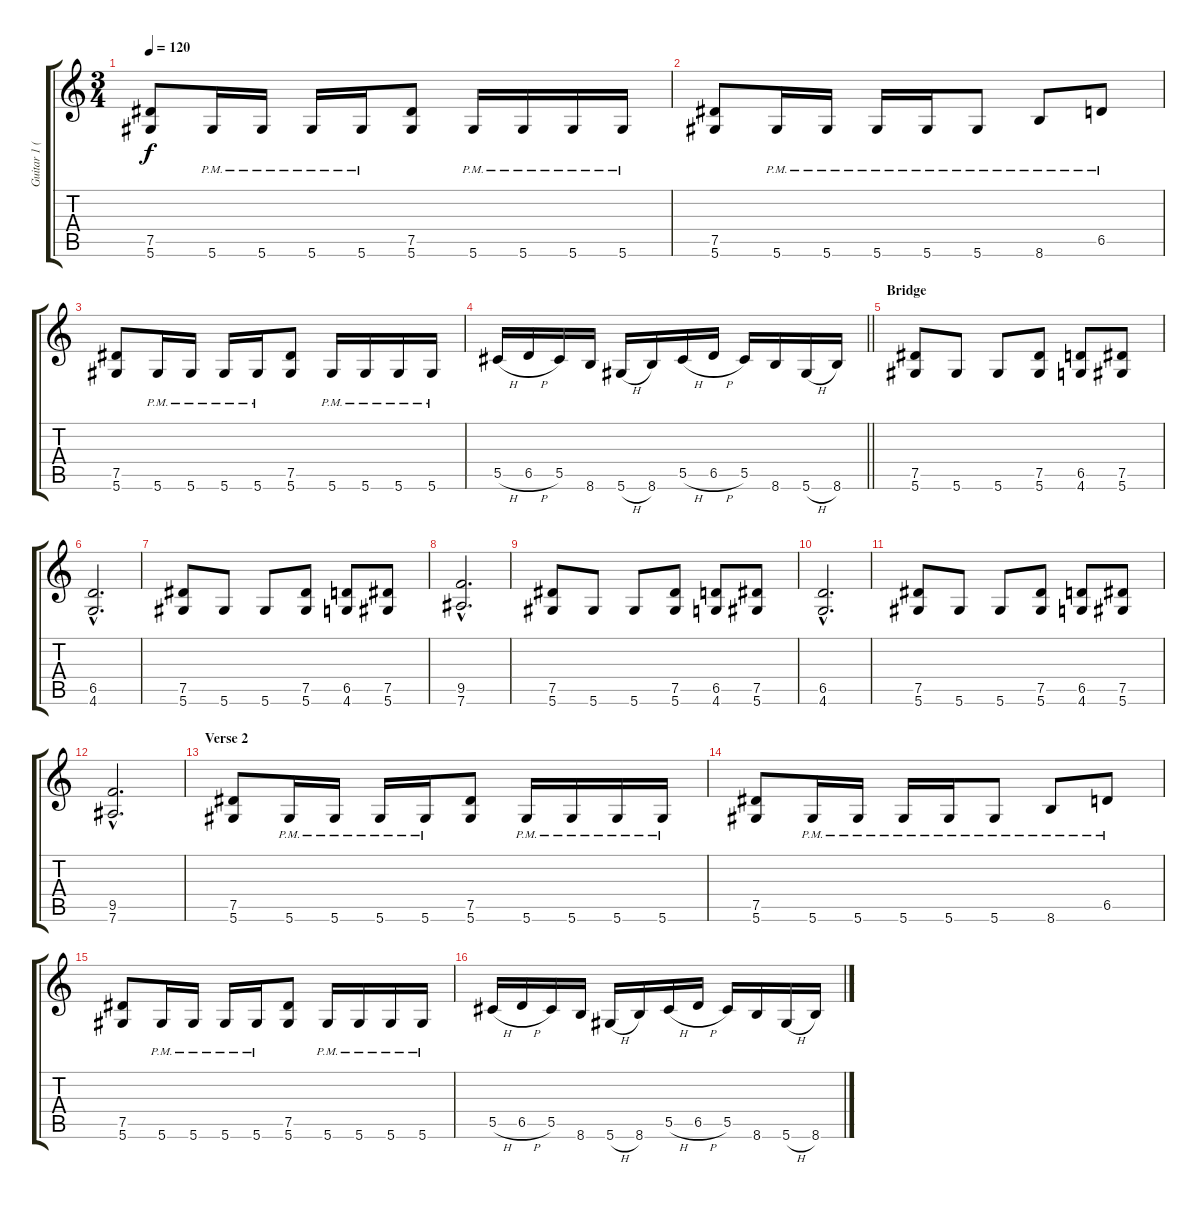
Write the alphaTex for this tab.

\track ("Guitar 1 (Janne)" "Guitar 1 (") {instrument distortionguitar}
\staff {score tabs}
\tuning (Eb4 Bb3 Gb3 Db3 Ab2 Eb2) {hide}
\ts (3 4)
\tempo 120
\clef g2
\ks c
(7.5 5.6).8{dy f} 5.6{pm}.16 5.6{pm}.16 5.6{pm}.16 5.6{pm}.16 (7.5 5.6).8 5.6{pm}.16 5.6{pm}.16 5.6{pm}.16 5.6{pm}.16 |
(7.5 5.6).8 5.6{pm}.16 5.6{pm}.16 5.6{pm}.16 5.6{pm}.16 5.6{pm}.8 8.6{pm}.8 6.5{pm}.8 |
(7.5 5.6).8 5.6{pm}.16 5.6{pm}.16 5.6{pm}.16 5.6{pm}.16 (7.5 5.6).8 5.6{pm}.16 5.6{pm}.16 5.6{pm}.16 5.6{pm}.16 |
\barLineRight lightlight
5.5{h}.16 6.5{h}.16 5.5.16 8.6.16 5.6{h}.16 8.6.16 5.5{h}.16 6.5{h}.16 5.5.16 8.6.16 5.6{h}.16 8.6.16 |
\section ("" "Bridge")
(7.5 5.6).8 5.6.8 5.6.8 (7.5 5.6).8 (6.5 4.6).8 (7.5 5.6).8 |
(6.5{hac} 4.6{hac}).2{d} |
(7.5 5.6).8 5.6.8 5.6.8 (7.5 5.6).8 (6.5 4.6).8 (7.5 5.6).8 |
(9.5{hac} 7.6{hac}).2{d} |
(7.5 5.6).8 5.6.8 5.6.8 (7.5 5.6).8 (6.5 4.6).8 (7.5 5.6).8 |
(6.5{hac} 4.6{hac}).2{d} |
(7.5 5.6).8 5.6.8 5.6.8 (7.5 5.6).8 (6.5 4.6).8 (7.5 5.6).8 |
(9.5{hac} 7.6{hac}).2{d} |
\section ("" "Verse 2")
(7.5 5.6).8 5.6{pm}.16 5.6{pm}.16 5.6{pm}.16 5.6{pm}.16 (7.5 5.6).8 5.6{pm}.16 5.6{pm}.16 5.6{pm}.16 5.6{pm}.16 |
(7.5 5.6).8 5.6{pm}.16 5.6{pm}.16 5.6{pm}.16 5.6{pm}.16 5.6{pm}.8 8.6{pm}.8 6.5{pm}.8 |
(7.5 5.6).8 5.6{pm}.16 5.6{pm}.16 5.6{pm}.16 5.6{pm}.16 (7.5 5.6).8 5.6{pm}.16 5.6{pm}.16 5.6{pm}.16 5.6{pm}.16 |
5.5{h}.16 6.5{h}.16 5.5.16 8.6.16 5.6{h}.16 8.6.16 5.5{h}.16 6.5{h}.16 5.5.16 8.6.16 5.6{h}.16 8.6.16
